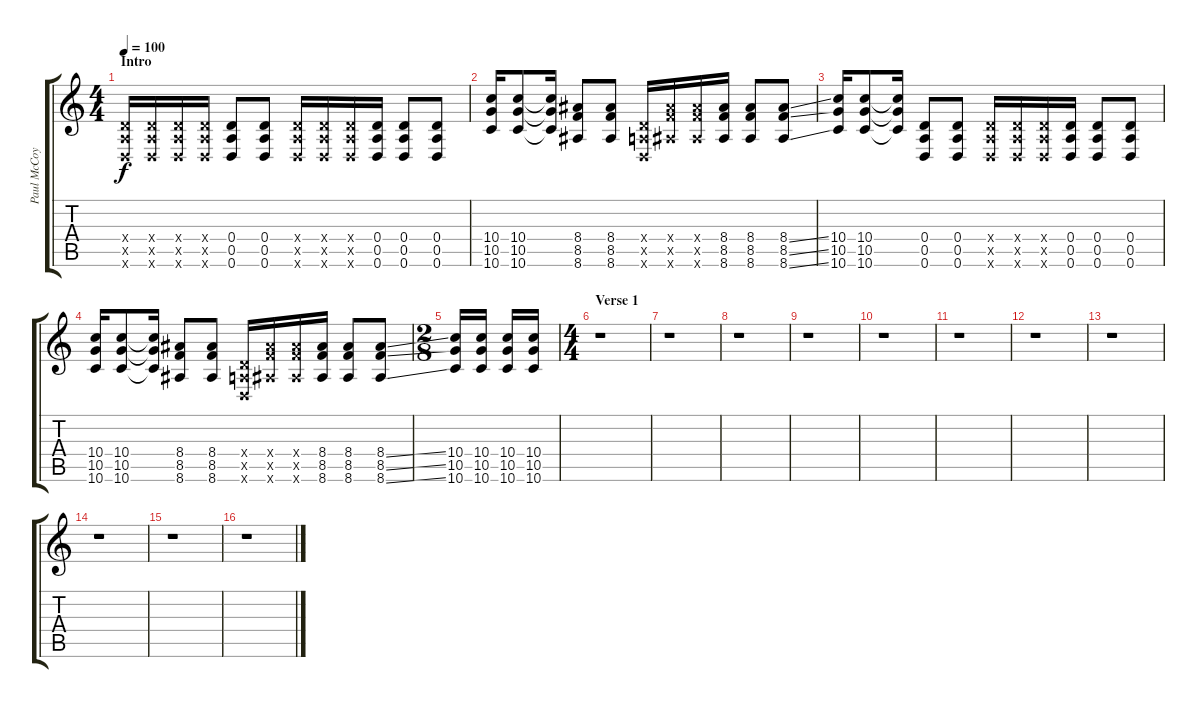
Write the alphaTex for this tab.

\track ("Paul McCoy" "Paul McCoy") {instrument distortionguitar}
\staff {score tabs}
\tuning (E4 B3 G3 D3 A2 D2) {hide}
\ts (4 4)
\section ("" "Intro")
\tempo 100
\clef g2
\ks c
(0.4{x} 0.5{x} 0.6{x}).16{dy f instrument distortionguitar} (0.4{x} 0.5{x} 0.6{x}).16 (0.4{x} 0.5{x} 0.6{x}).16 (0.4{x} 0.5{x} 0.6{x}).16 (0.4 0.5 0.6).8 (0.4 0.5 0.6).8 (0.4{x} 0.5{x} 0.6{x}).16 (0.4{x} 0.5{x} 0.6{x}).16 (0.4{x} 0.5{x} 0.6{x}).16 (0.4 0.5 0.6).16 (0.4 0.5 0.6).8 (0.4 0.5 0.6).8 |
(10.4 10.5 10.6).16 (10.4 10.5 10.6).8 (10.4{t} 10.5{t} 10.6{t}).16 (8.4 8.5 8.6).8 (8.4 8.5 8.6).8 (0.4{x} 0.5{x} 0.6{x}).16 (8.4{x} 8.5{x} 8.6{x}).16 (8.4{x} 8.5{x} 8.6{x}).16 (8.4 8.5 8.6).16 (8.4 8.5 8.6).8 (8.4{ss} 8.5{ss} 8.6{ss}).8 |
(10.4 10.5 10.6).16 (10.4 10.5 10.6).8 (10.4{t} 10.5{t} 10.6{t}).16 (0.4 0.5 0.6).8 (0.4 0.5 0.6).8 (0.4{x} 0.5{x} 0.6{x}).16 (0.4{x} 0.5{x} 0.6{x}).16 (0.4{x} 0.5{x} 0.6{x}).16 (0.4 0.5 0.6).16 (0.4 0.5 0.6).8 (0.4 0.5 0.6).8 |
(10.4 10.5 10.6).16 (10.4 10.5 10.6).8 (10.4{t} 10.5{t} 10.6{t}).16 (8.4 8.5 8.6).8 (8.4 8.5 8.6).8 (0.4{x} 0.5{x} 0.6{x}).16 (8.4{x} 8.5{x} 8.6{x}).16 (8.4{x} 8.5{x} 8.6{x}).16 (8.4 8.5 8.6).16 (8.4 8.5 8.6).8 (8.4{ss} 8.5{ss} 8.6{ss}).8 |
\ts (2 8)
(10.4 10.5 10.6).16 (10.4 10.5 10.6).16 (10.4 10.5 10.6).16 (10.4 10.5 10.6).16 |
\ts (4 4)
\section ("" "Verse 1")
r.1 |
r.1 |
r.1 |
r.1 |
r.1 |
r.1 |
r.1 |
r.1 |
r.1 |
r.1 |
r.1
